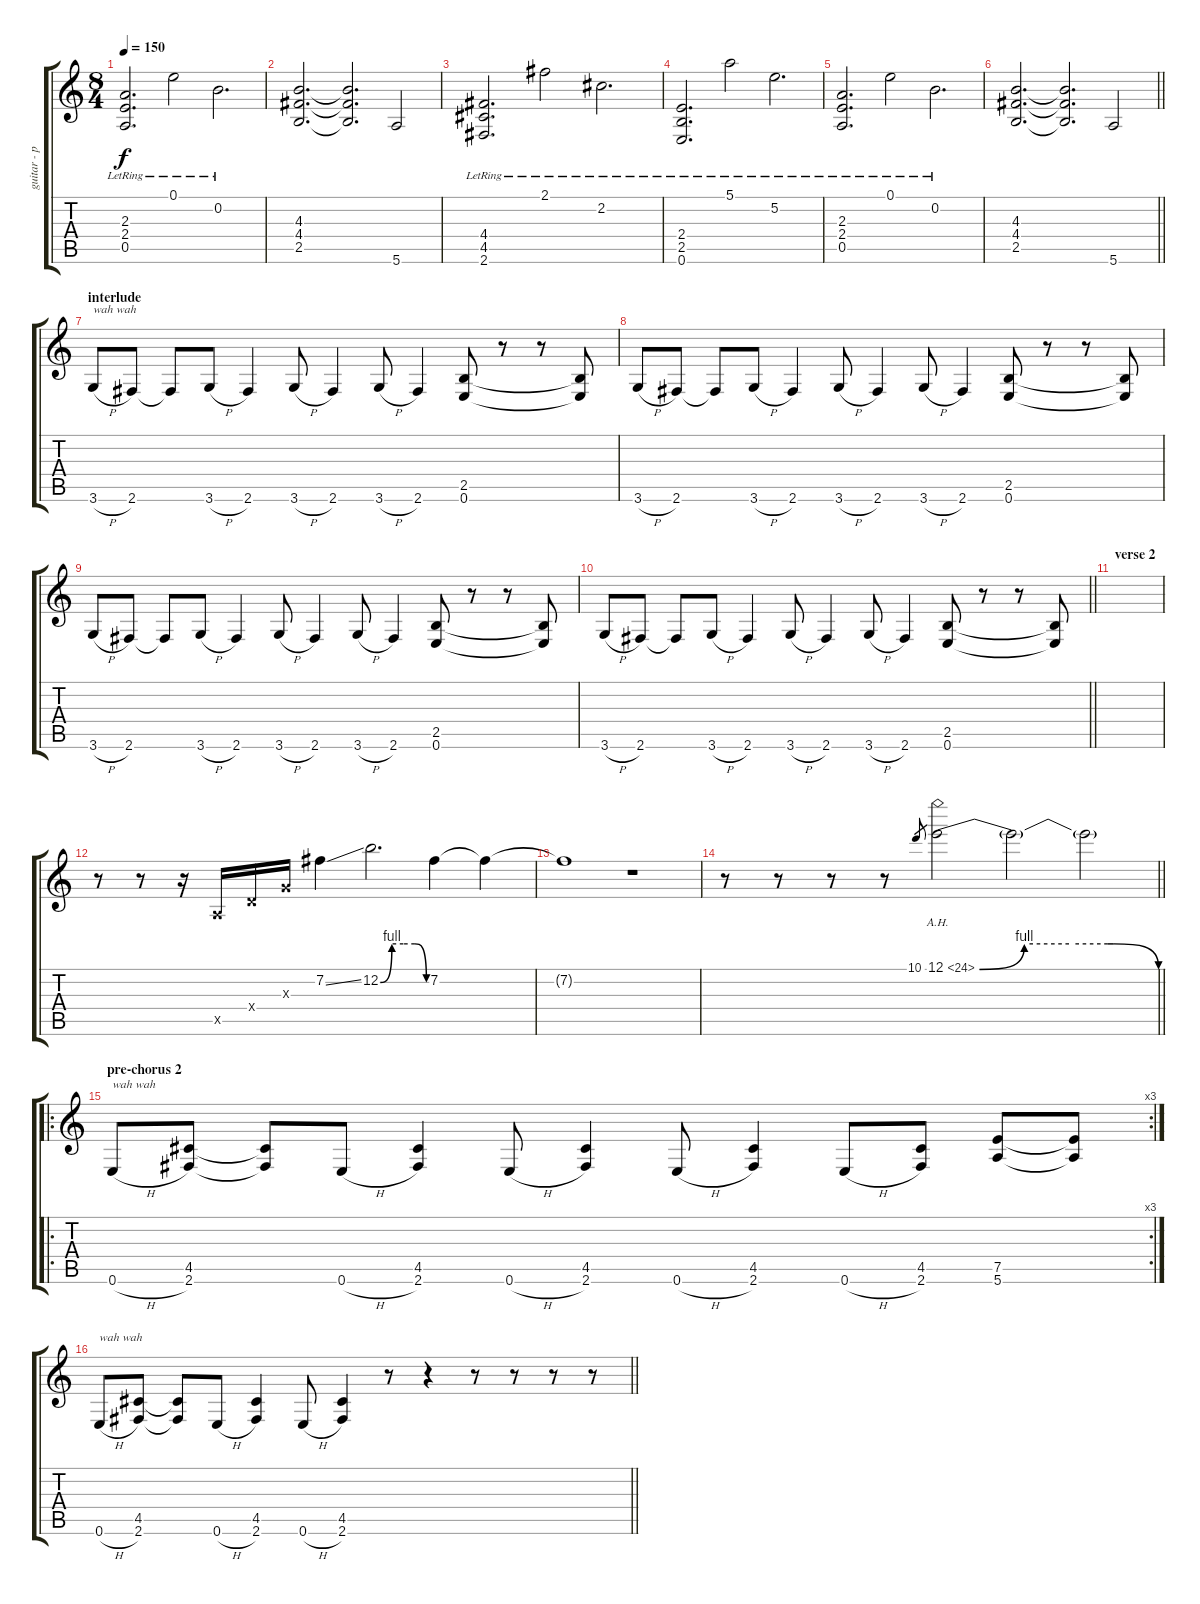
\track ("guitar - petrucci" "guitar - p") {instrument distortionguitar}
\staff {score tabs}
\tuning (E4 B3 G3 D3 A2 E2) {hide}
\ts (8 4)
\tempo 150
\clef g2
\ks c
(2.3{lr} 2.4{lr} 0.5{lr}).2{d dy f} 0.1{lr}.2 0.2{lr}.2{d} |
(4.3 4.4 2.5).2{d} (4.3{t} 4.4{t} 2.5{t}).2{d} 5.6.2 |
(4.4{lr} 4.5{lr} 2.6{lr}).2{d} 2.1{lr}.2 2.2{lr}.2{d} |
(2.4{lr} 2.5{lr} 0.6{lr}).2{d} 5.1{lr}.2 5.2{lr}.2{d} |
(2.3{lr} 2.4{lr} 0.5{lr}).2{d} 0.1{lr}.2 0.2{lr}.2{d} |
\barLineRight lightlight
(4.3 4.4 2.5).2{d} (4.3{t} 4.4{t} 2.5{t}).2{d} 5.6.2 |
\section ("" "interlude")
3.6{h}.8{txt "wah wah"} 2.6.8 2.6{t}.8 3.6{h}.8 2.6.4 3.6{h}.8 2.6.4 3.6{h}.8 2.6.4 (2.5 0.6).8 r.8 r.8 (2.5{t} 0.6{t}).8 |
3.6{h}.8 2.6.8 2.6{t}.8 3.6{h}.8 2.6.4 3.6{h}.8 2.6.4 3.6{h}.8 2.6.4 (2.5 0.6).8 r.8 r.8 (2.5{t} 0.6{t}).8 |
3.6{h}.8 2.6.8 2.6{t}.8 3.6{h}.8 2.6.4 3.6{h}.8 2.6.4 3.6{h}.8 2.6.4 (2.5 0.6).8 r.8 r.8 (2.5{t} 0.6{t}).8 |
\barLineRight lightlight
3.6{h}.8 2.6.8 2.6{t}.8 3.6{h}.8 2.6.4 3.6{h}.8 2.6.4 3.6{h}.8 2.6.4 (2.5 0.6).8 r.8 r.8 (2.5{t} 0.6{t}).8 |
\section ("" "verse 2")
|
r.8 r.8 r.16 0.5{x}.16 0.4{x}.16 0.3{x}.16 7.2{ss}.4 12.2{be (custom 0 0 15 4 30 4 45 4 60 0)}.2{d} 7.2.4 7.2{t}.4 |
7.2{t}.1 r.1 |
\barLineRight lightlight
r.8 r.8 r.8 r.8 10.1.8{gr} 12.1{be (custom 0 0 15 4 30 4 43 4 45 4 60 0) ah 12}.2 12.1{t}.2 12.1{t}.2 |
\ro
\rc 3
\section ("" "pre-chorus 2")
0.6{h}.8{txt "wah wah"} (4.5 2.6).8 (4.5{t} 2.6{t}).8 0.6{h}.8 (4.5 2.6).4 0.6{h}.8 (4.5 2.6).4 0.6{h}.8 (4.5 2.6).4 0.6{h}.8 (4.5 2.6).8 (7.5 5.6).8 (7.5{t} 5.6{t}).8 |
\barLineRight lightlight
0.6{h}.8{txt "wah wah"} (4.5 2.6).8 (4.5{t} 2.6{t}).8 0.6{h}.8 (4.5 2.6).4 0.6{h}.8 (4.5 2.6).4 r.8 r.4 r.8 r.8 r.8 r.8
